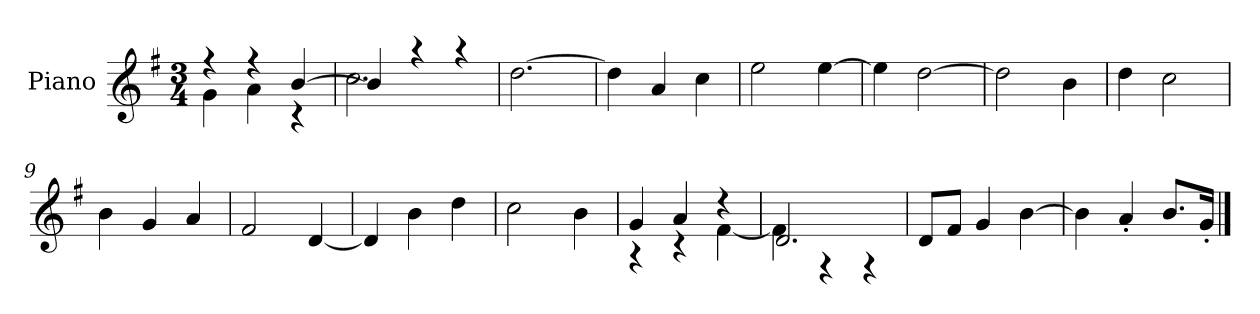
**kern
*part1
*staff1
*I"Piano
*I'P-no
*clefG2
*k[f#]
*M3/4
*MM177
=1
*^
4r	4g\
4r	4a\
[4b/	4r
=2	=2
4b/]	2.cc\
4r	.
4r	.
*v	*v
=3
[2.dd\
=4
4dd\]
4a/
4cc\
=5
2ee\
[4ee\
=6
4ee\]
[2dd\
=7
2dd\]
4b\
=8
4dd\
2cc\
=9
4b\
4g/
4a/
=10
2f#/
[4d/
=11
4d/]
4b\
4dd\
=12
2cc\
4b\
!!LO:LB:g=z
=13
*^
4g/	4r
4a/	4r
4r	[4f#\
=14	=14
2.d/	4f#\]
.	4r
.	4r
*v	*v
=15
8d/L
8f#/J
4g/
[4b\
=16
4b\]
4a'/
8.b/L
16g'/Jk
==
*-
